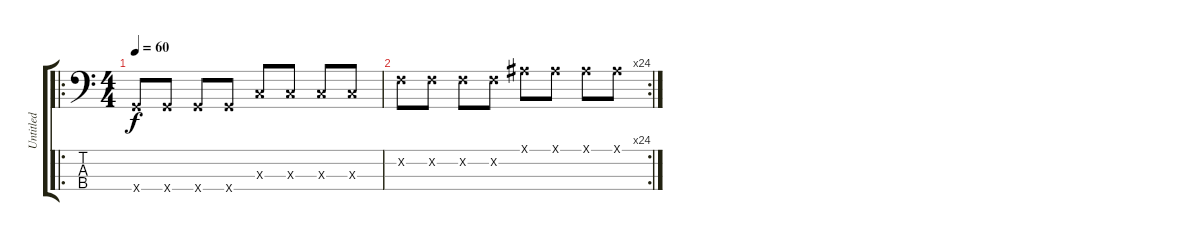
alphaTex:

\track ("Untitled" "Untitled") {instrument electricbassfinger}
\staff {score tabs}
\tuning (G2 D2 A1 E1) {hide}
\ro
\ts (4 4)
\tempo 60
\clef f4
\ks c
3.4{x}.8{dy f instrument electricbassfinger} 3.4{x}.8 3.4{x}.8 3.4{x}.8 3.3{x}.8 3.3{x}.8 3.3{x}.8 3.3{x}.8 |
\rc 24
3.2{x}.8 3.2{x}.8 3.2{x}.8 3.2{x}.8 3.1{x}.8 3.1{x}.8 3.1{x}.8 3.1{x}.8
